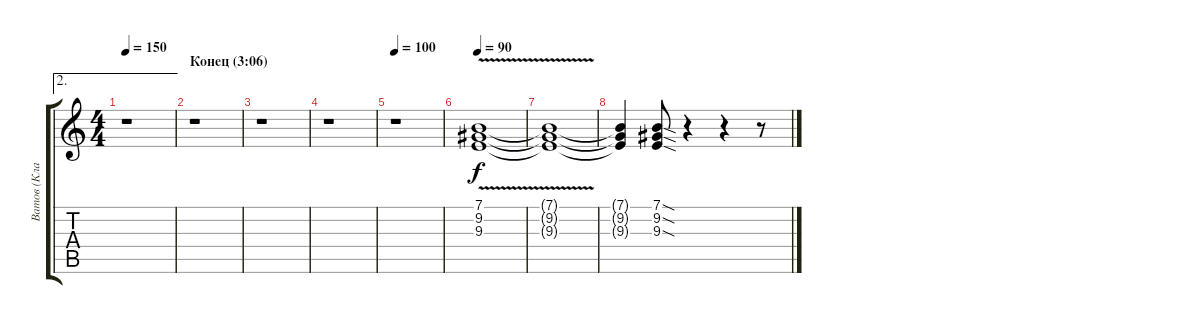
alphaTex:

\track ("Ватов (Клавишные)" "Ватов (Кла") {instrument drawbarorgan}
\staff {score tabs}
\tuning (E4 B3 G3 D3 A2 E2) {hide}
\ae 2
\ts (4 4)
\tempo 150
\clef g2
\ks c
r.1{dy f} |
\section ("" "Конец (3:06)")
r.1 |
r.1 |
r.1 |
\tempo 100
r.1 |
\tempo 90
(7.1{v} 9.2{v} 9.3{v}).1 |
(7.1{t} 9.2{t} 9.3{t}).1 |
(7.1{t} 9.2{t} 9.3{t}).4 (7.1{sod} 9.2{sod} 9.3{sod}).8 r.4 r.4 r.8
